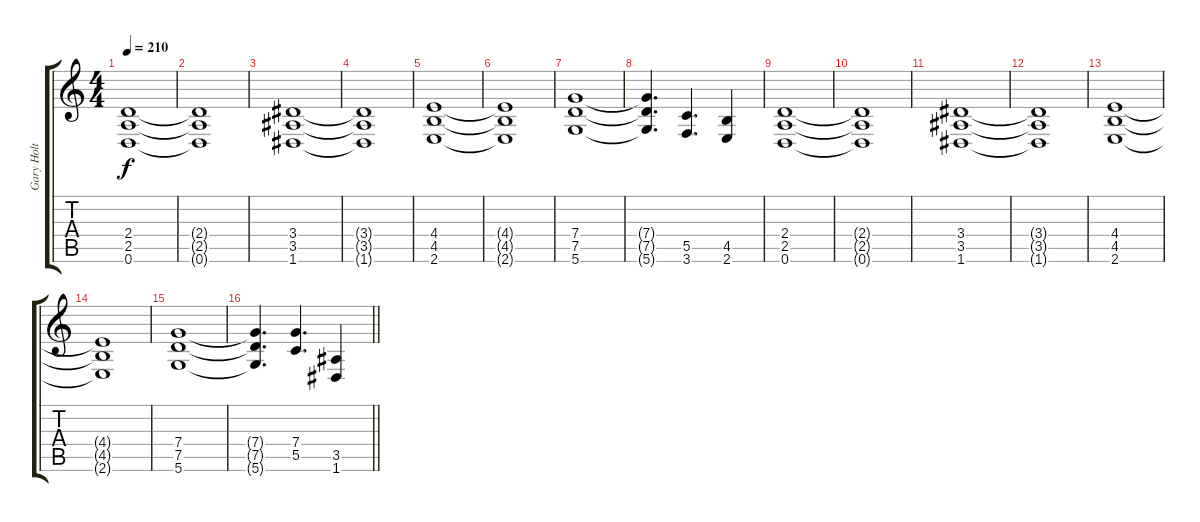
\track ("Gary Holt" "Gary Holt") {instrument distortionguitar}
\staff {score tabs}
\tuning (D4 A3 F3 C3 G2 D2) {hide}
\ts (4 4)
\tempo 210
\clef g2
\ks c
(2.4 2.5 0.6).1{dy f} |
(2.4{t} 2.5{t} 0.6{t}).1 |
(3.4 3.5 1.6).1 |
(3.4{t} 3.5{t} 1.6{t}).1 |
(4.4 4.5 2.6).1 |
(4.4{t} 4.5{t} 2.6{t}).1 |
(7.4 7.5 5.6).1 |
(7.4{t} 7.5{t} 5.6{t}).4{d} (5.5 3.6).4{d} (4.5 2.6).4 |
(2.4 2.5 0.6).1 |
(2.4{t} 2.5{t} 0.6{t}).1 |
(3.4 3.5 1.6).1 |
(3.4{t} 3.5{t} 1.6{t}).1 |
(4.4 4.5 2.6).1 |
(4.4{t} 4.5{t} 2.6{t}).1 |
(7.4 7.5 5.6).1 |
\barLineRight lightlight
(7.4{t} 7.5{t} 5.6{t}).4{d} (7.4 5.5).4{d} (3.5 1.6).4
